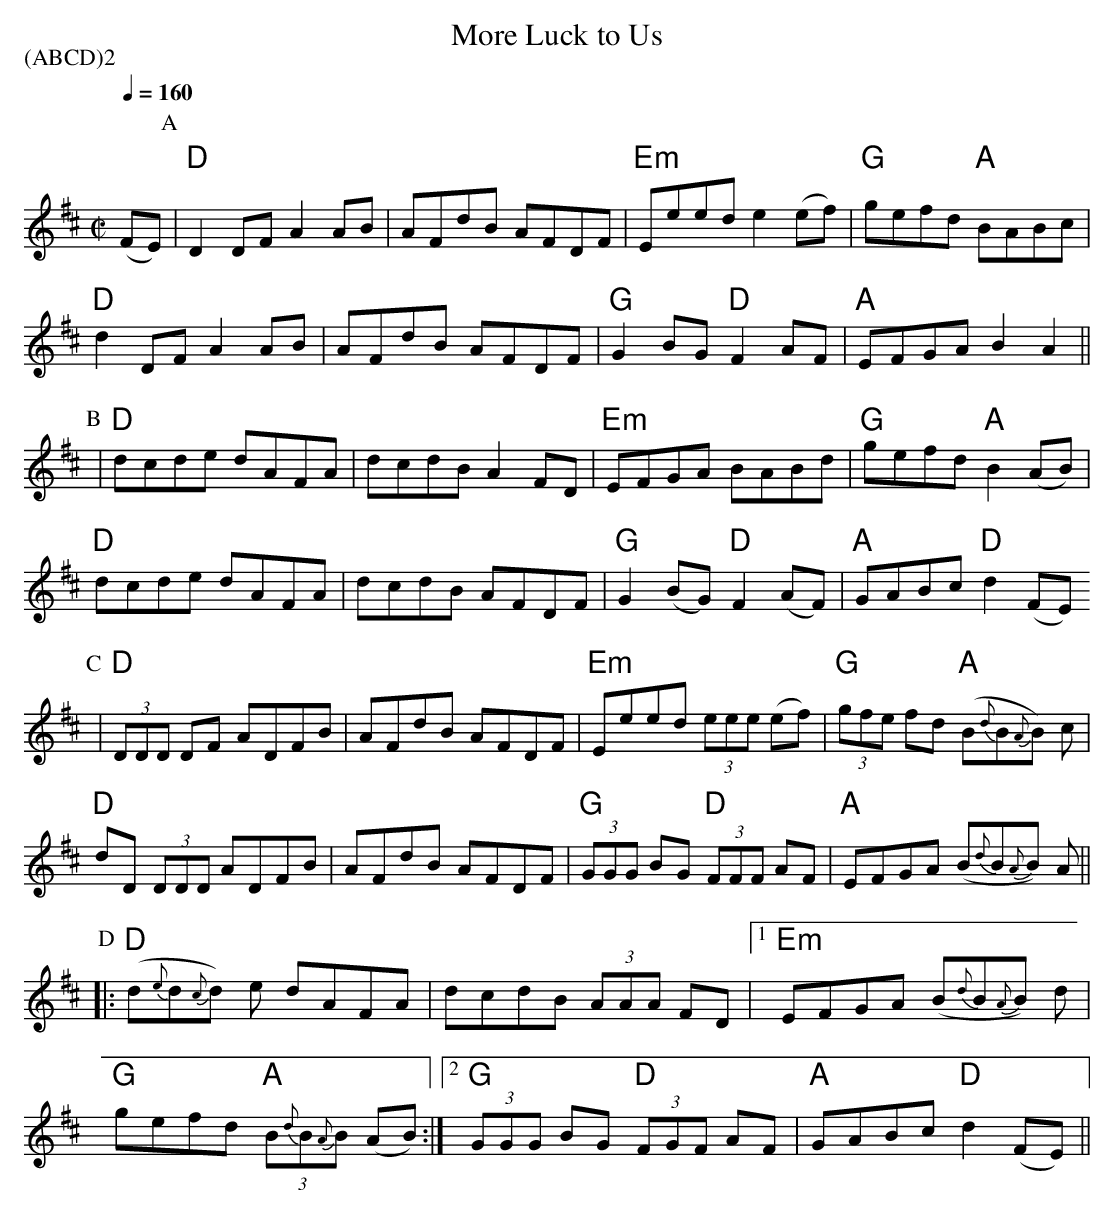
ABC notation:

X:1
T:More Luck to Us
P:(ABCD)2
Q:1/4=160
M:C|
L:1/8
K:D
(FE) \
P:A
| "D"  D2DFA2AB   |   AFdB AFDF   |  "Em"  Eeede2(ef)   | "G"  gefd   "A" BABc    |
"D" d2DFA2AB      |   AFdB AFDF   |  "G"  G2BG "D" F2AF | "A"  EFGAB2 A2  ||
P:B
| "D"  dcde dAFA  |   dcdB A2FD   |  "Em"  EFGA BABd    | "G"  gefd "A" B2(AB)   |
"D" dcde dAFA     |   dcdB AFDF   |  "G"   G2(BG) "D" F2(AF) | "A"  GABc "D" d2   (FE)
P:C
|  "D" (3DDD DF ADFB  |   AFdB AFDF   |  "Em"  Eeed (3eee (ef)   | "G" (3gfe fd "A" (B{d}B{A}B) c    |
"D" dD (3DDD ADFB      |   AFdB AFDF   |   "G" (3GGG BG "D" (3FFF AF     |  "A" EFGA (B{d}B{A}B)   A  ||
P:D
|: "D"  (d{e}d{c}d) e dAFA  |  dcdB (3AAA FD   |1  "Em"  EFGA (B{d}B{A}B) d    | "G"  gefd "A" (3B{d}B{A}B (AB)   :|2 "G" (3GGG BG  "D" (3FGF AF   | "A"  GABc "D" d2   (FE) ||
